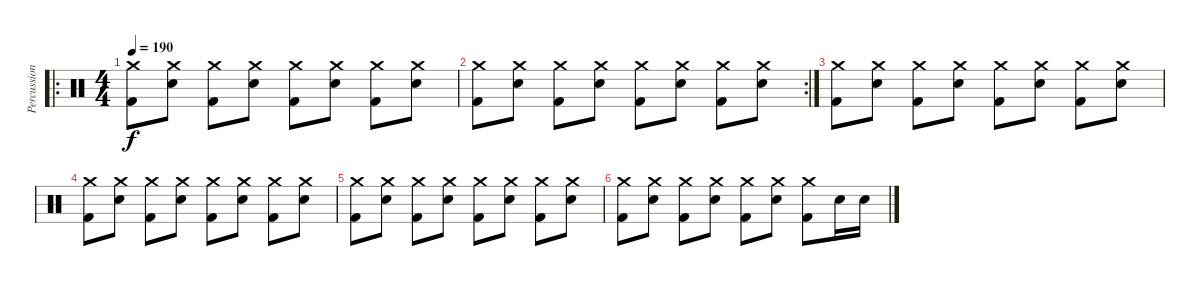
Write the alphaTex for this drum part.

\track ("Percussions" "Percussion") {instrument percussion}
\staff {score}
\articulation defaults
\ro
\ts (4 4)
\tempo 190
\clef neutral
\ks c
("Kick (hit) 2" "Crash medium (hit)").8{dy f} ("Electric Snare (hit)" "Crash medium (hit)").8 ("Kick (hit) 2" "Crash medium (hit)").8 ("Electric Snare (hit)" "Crash medium (hit)").8 ("Kick (hit) 2" "Crash medium (hit)").8 ("Electric Snare (hit)" "Crash medium (hit)").8 ("Kick (hit) 2" "Crash medium (hit)").8 ("Electric Snare (hit)" "Crash medium (hit)").8 |
\rc 2
("Kick (hit) 2" "Crash medium (hit)").8 ("Electric Snare (hit)" "Crash medium (hit)").8 ("Kick (hit) 2" "Crash medium (hit)").8 ("Electric Snare (hit)" "Crash medium (hit)").8 ("Kick (hit) 2" "Crash medium (hit)").8 ("Electric Snare (hit)" "Crash medium (hit)").8 ("Kick (hit) 2" "Crash medium (hit)").8 ("Electric Snare (hit)" "Crash medium (hit)").8 |
("Kick (hit) 2" "Crash medium (hit)").8 ("Electric Snare (hit)" "Crash medium (hit)").8 ("Kick (hit) 2" "Crash medium (hit)").8 ("Electric Snare (hit)" "Crash medium (hit)").8 ("Kick (hit) 2" "Crash medium (hit)").8 ("Electric Snare (hit)" "Crash medium (hit)").8 ("Kick (hit) 2" "Crash medium (hit)").8 ("Electric Snare (hit)" "Crash medium (hit)").8 |
("Kick (hit) 2" "Crash medium (hit)").8 ("Electric Snare (hit)" "Crash medium (hit)").8 ("Kick (hit) 2" "Crash medium (hit)").8 ("Electric Snare (hit)" "Crash medium (hit)").8 ("Kick (hit) 2" "Crash medium (hit)").8 ("Electric Snare (hit)" "Crash medium (hit)").8 ("Kick (hit) 2" "Crash medium (hit)").8 ("Electric Snare (hit)" "Crash medium (hit)").8 |
("Kick (hit) 2" "Crash medium (hit)").8 ("Electric Snare (hit)" "Crash medium (hit)").8 ("Kick (hit) 2" "Crash medium (hit)").8 ("Electric Snare (hit)" "Crash medium (hit)").8 ("Kick (hit) 2" "Crash medium (hit)").8 ("Electric Snare (hit)" "Crash medium (hit)").8 ("Kick (hit) 2" "Crash medium (hit)").8 ("Electric Snare (hit)" "Crash medium (hit)").8 |
("Kick (hit) 2" "Crash medium (hit)").8 ("Electric Snare (hit)" "Crash medium (hit)").8 ("Kick (hit) 2" "Crash medium (hit)").8 ("Electric Snare (hit)" "Crash medium (hit)").8 ("Kick (hit) 2" "Crash medium (hit)").8 ("Electric Snare (hit)" "Crash medium (hit)").8 ("Kick (hit) 2" "Crash medium (hit)").8 "Electric Snare (hit)".16 "Electric Snare (hit)".16
